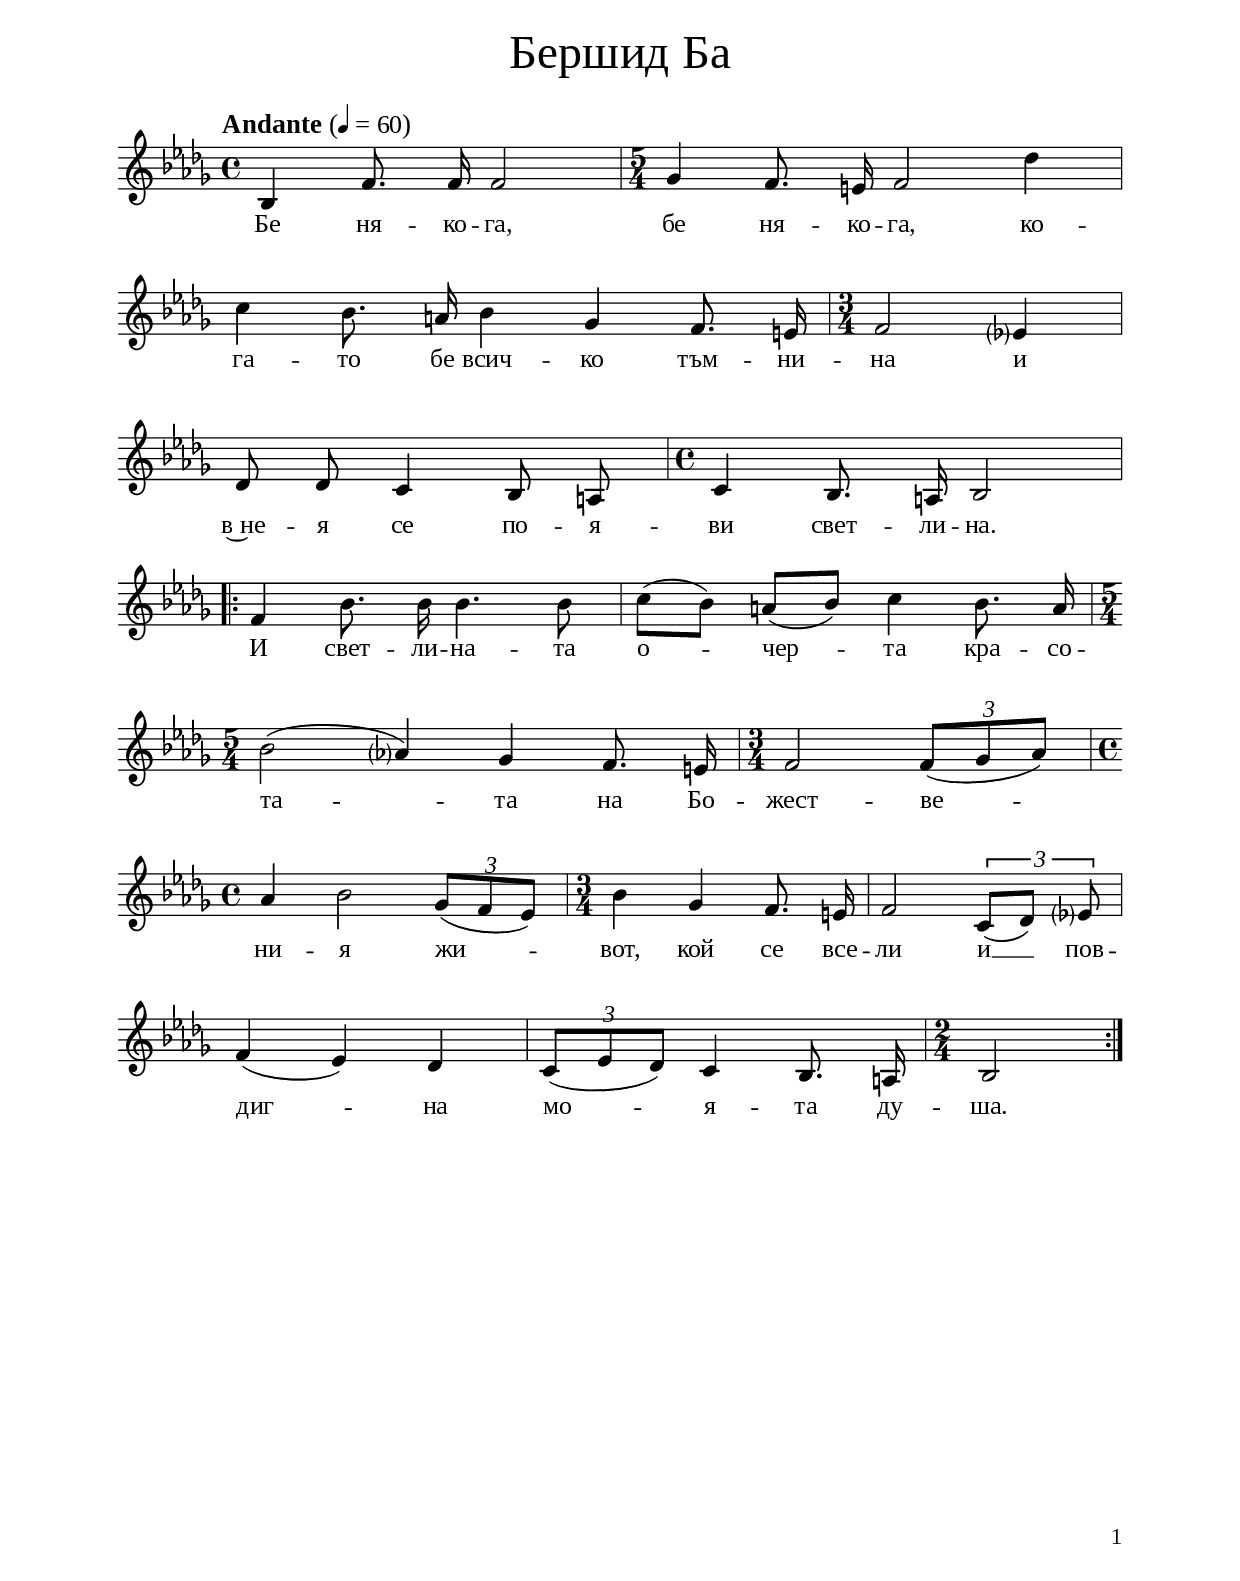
\version "2.24.3"

% include paper part and global functions
\include "include/globals.ily"

\bookpart {
  \label #'ref098
  \tocItem \markup "Бершид Ба"
  \include "include/bookpart-paper.ily"
  \score {
    \include "include/score-layout.ily"


    \new Voice \absolute  {
      \clef treble
      \key bes \minor
      \time 4/4
      \tempoFunc "Andante" 4 "60"

      \autoBeamOff

      bes4 f'8. f'16 f'2 | \time 5/4  ges'4 f'8. e'16 f'2 des''4 \break |

      c''4 bes'8. a'16 bes'4 ges' f'8. e'16 | \time 3/4  f'2 ees'?4 \break |

      des'8 des' c'4 bes8 a | \time 4/4  c'4 bes8. a16 bes2 \break |

      \bar ".|:-|"
      f'4 bes'8. bes'16 bes'4. bes'8 | \autoBeamOn c''8  ( bes')  a' ( bes' ) c''4 \autoBeamOff bes'8. a'16 \break |

      \time 5/4  | bes'2 ( as'?4 )  ges' f'8. e'16 | \time 3/4  f'2 \times 2/3  {  f'8 [ ( ges' as'8 ) ] } \break |

      \time 4/4  as'4 bes'2  \times 2/3  {  ges'8 ( [ f' es'8 ] ) } | \time 3/4  bes'4 ges'4 f'8. e'16

      f'2 \times 2/3 { c'8 [ ( des' ) ] es'?8  } | \break

      f'4 ( es' ) des' | \times 2/3  { c'8 [ ( es' des'8 ) ] } c'4 bes8. a16  | \time 2/4  bes2  \break |

      \bar ":|."
    }

    \addlyrics {
      Бе ня -- ко  -- га, бе ня -- ко -- га,
      ко -- га -- то бе всич -- ко тъм -- ни -- на
      и в~не -- я се по -- я -- ви свет -- ли -- на.
      И свет -- ли -- на -- та о -- чер -- та кра -- со -- та -- та
      на Бо -- жест -- ве -- ни -- я жи -- вот,
      кой се все -- ли
      и __ пов -- диг -- на мо -- я -- та ду -- ша.
    }

    \header {
      title = \titleFunc #'ref_desc_5 "Бершид Ба" "Beršid ba"
    }

    \midi{}

  } % score

} % bookpart
